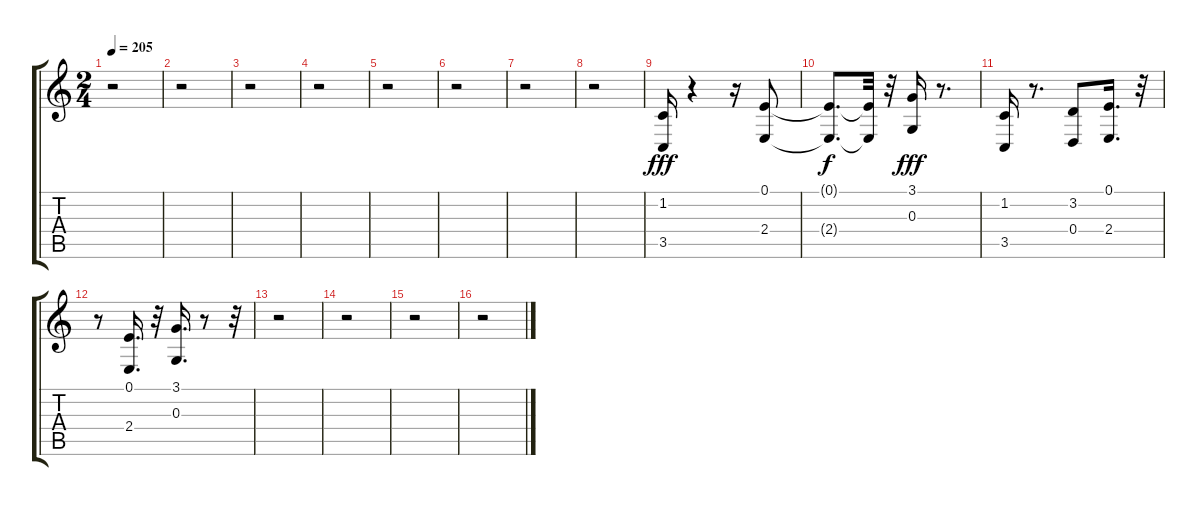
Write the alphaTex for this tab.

\track "" {instrument altosax}
\staff {score tabs}
\tuning (E4 B3 G3 D3 A2 E2) {hide}
\ts (2 4)
\tempo 205
\clef g2
\ks c
r.2{dy fff} |
r.2 |
r.2 |
r.2 |
r.2 |
r.2 |
r.2 |
r.2 |
(1.2 3.5).16 r.4 r.16 (0.1 2.4).8 |
(0.1{t} 2.4{t}).8{d dy f} (0.1{t} 2.4{t}).32 r.32 (3.1 0.3).16{dy fff} r.8{d} |
(1.2 3.5).16 r.8{d} (3.2 0.4).8 (0.1 2.4).16{d} r.32 |
r.8 (0.1 2.4).16{d} r.32 (3.1 0.3).16{d} r.8 r.32 |
r.2 |
r.2 |
r.2 |
r.2
